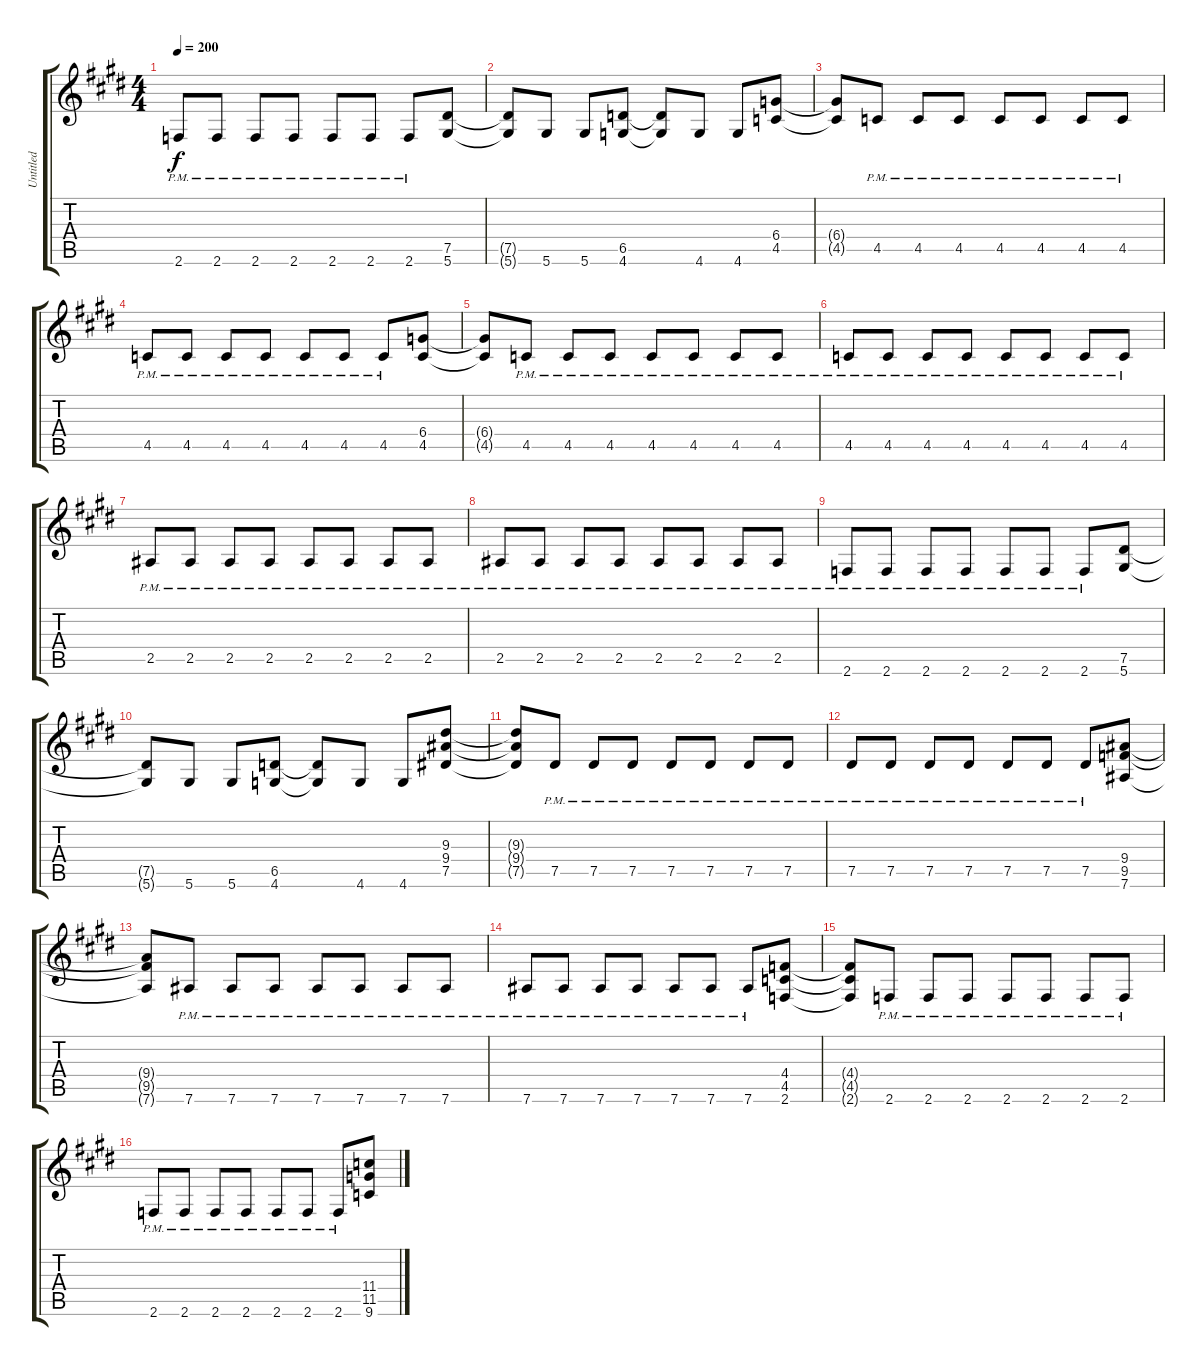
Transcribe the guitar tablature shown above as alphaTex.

\track ("Untitled" "Untitled") {instrument distortionguitar}
\staff {score tabs}
\tuning (Eb4 Bb3 Gb3 Db3 Ab2 Eb2) {hide}
\ts (4 4)
\tempo 200
\clef g2
\ks c#minor
2.6{pm}.8{dy f} 2.6{pm}.8 2.6{pm}.8 2.6{pm}.8 2.6{pm}.8 2.6{pm}.8 2.6{pm}.8 (7.5 5.6).8 |
(7.5{t} 5.6{t}).8 5.6.8 5.6.8 (6.5 4.6).8 (6.5{t} 4.6{t}).8 4.6.8 4.6.8 (6.4 4.5).8 |
\ks e
(6.4{t} 4.5{t}).8 4.5{pm}.8 4.5{pm}.8 4.5{pm}.8 4.5{pm}.8 4.5{pm}.8 4.5{pm}.8 4.5{pm}.8 |
\ks c#minor
4.5{pm}.8 4.5{pm}.8 4.5{pm}.8 4.5{pm}.8 4.5{pm}.8 4.5{pm}.8 4.5{pm}.8 (6.4 4.5).8 |
(6.4{t} 4.5{t}).8 4.5{pm}.8 4.5{pm}.8 4.5{pm}.8 4.5{pm}.8 4.5{pm}.8 4.5{pm}.8 4.5{pm}.8 |
4.5{pm}.8 4.5{pm}.8 4.5{pm}.8 4.5{pm}.8 4.5{pm}.8 4.5{pm}.8 4.5{pm}.8 4.5{pm}.8 |
\ks e
2.5{pm}.8 2.5{pm}.8 2.5{pm}.8 2.5{pm}.8 2.5{pm}.8 2.5{pm}.8 2.5{pm}.8 2.5{pm}.8 |
\ks c#minor
2.5{pm}.8 2.5{pm}.8 2.5{pm}.8 2.5{pm}.8 2.5{pm}.8 2.5{pm}.8 2.5{pm}.8 2.5{pm}.8 |
2.6{pm}.8 2.6{pm}.8 2.6{pm}.8 2.6{pm}.8 2.6{pm}.8 2.6{pm}.8 2.6{pm}.8 (7.5 5.6).8 |
(7.5{t} 5.6{t}).8 5.6.8 5.6.8 (6.5 4.6).8 (6.5{t} 4.6{t}).8 4.6.8 4.6.8 (9.3 9.4 7.5).8 |
\ks e
(9.3{t} 9.4{t} 7.5{t}).8 7.5{pm}.8 7.5{pm}.8 7.5{pm}.8 7.5{pm}.8 7.5{pm}.8 7.5{pm}.8 7.5{pm}.8 |
\ks c#minor
7.5{pm}.8 7.5{pm}.8 7.5{pm}.8 7.5{pm}.8 7.5{pm}.8 7.5{pm}.8 7.5{pm}.8 (9.4 9.5 7.6).8 |
(9.4{t} 9.5{t} 7.6{t}).8 7.6{pm}.8 7.6{pm}.8 7.6{pm}.8 7.6{pm}.8 7.6{pm}.8 7.6{pm}.8 7.6{pm}.8 |
7.6{pm}.8 7.6{pm}.8 7.6{pm}.8 7.6{pm}.8 7.6{pm}.8 7.6{pm}.8 7.6{pm}.8 (4.4 4.5 2.6).8 |
\ks e
(4.4{t} 4.5{t} 2.6{t}).8 2.6{pm}.8 2.6{pm}.8 2.6{pm}.8 2.6{pm}.8 2.6{pm}.8 2.6{pm}.8 2.6{pm}.8 |
\ks c#minor
2.6{pm}.8 2.6{pm}.8 2.6{pm}.8 2.6{pm}.8 2.6{pm}.8 2.6{pm}.8 2.6{pm}.8 (11.4 11.5 9.6).8
